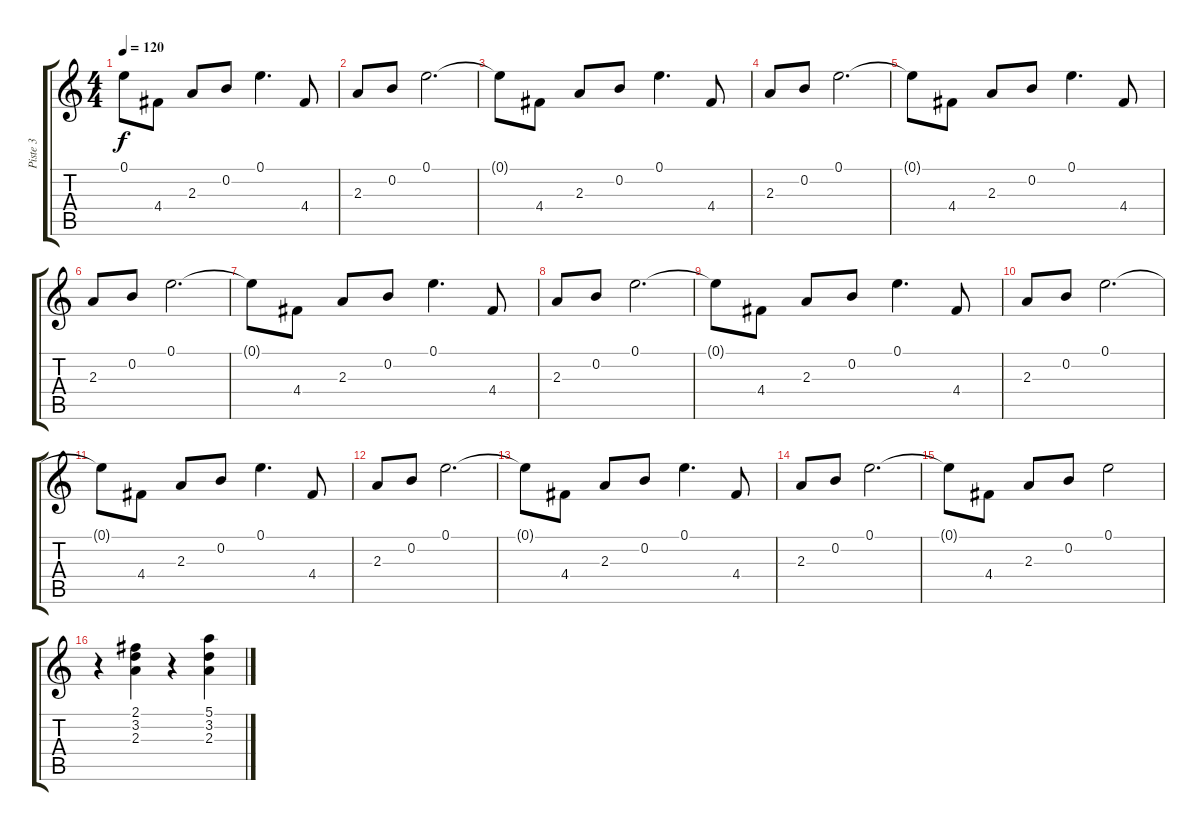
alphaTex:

\track ("Piste 3" "Piste 3") {instrument distortionguitar}
\staff {score tabs}
\tuning (E4 B3 G3 D3 A2 E2) {hide}
\ts (4 4)
\tempo 120
\clef g2
\ks c
0.1{t}.8{dy f} 4.4.8 2.3.8 0.2.8 0.1.4{d} 4.4.8 |
2.3.8 0.2.8 0.1.2{d} |
0.1{t}.8 4.4.8 2.3.8 0.2.8 0.1.4{d} 4.4.8 |
2.3.8 0.2.8 0.1.2{d} |
0.1{t}.8 4.4.8 2.3.8 0.2.8 0.1.4{d} 4.4.8 |
2.3.8 0.2.8 0.1.2{d} |
0.1{t}.8 4.4.8 2.3.8 0.2.8 0.1.4{d} 4.4.8 |
2.3.8 0.2.8 0.1.2{d} |
0.1{t}.8 4.4.8 2.3.8 0.2.8 0.1.4{d} 4.4.8 |
2.3.8 0.2.8 0.1.2{d} |
0.1{t}.8 4.4.8 2.3.8 0.2.8 0.1.4{d} 4.4.8 |
2.3.8 0.2.8 0.1.2{d} |
0.1{t}.8 4.4.8 2.3.8 0.2.8 0.1.4{d} 4.4.8 |
2.3.8 0.2.8 0.1.2{d} |
0.1{t}.8 4.4.8 2.3.8 0.2.8 0.1.2 |
r.4 (2.1 3.2 2.3).4{instrument distortionguitar} r.4 (5.1 3.2 2.3).4
